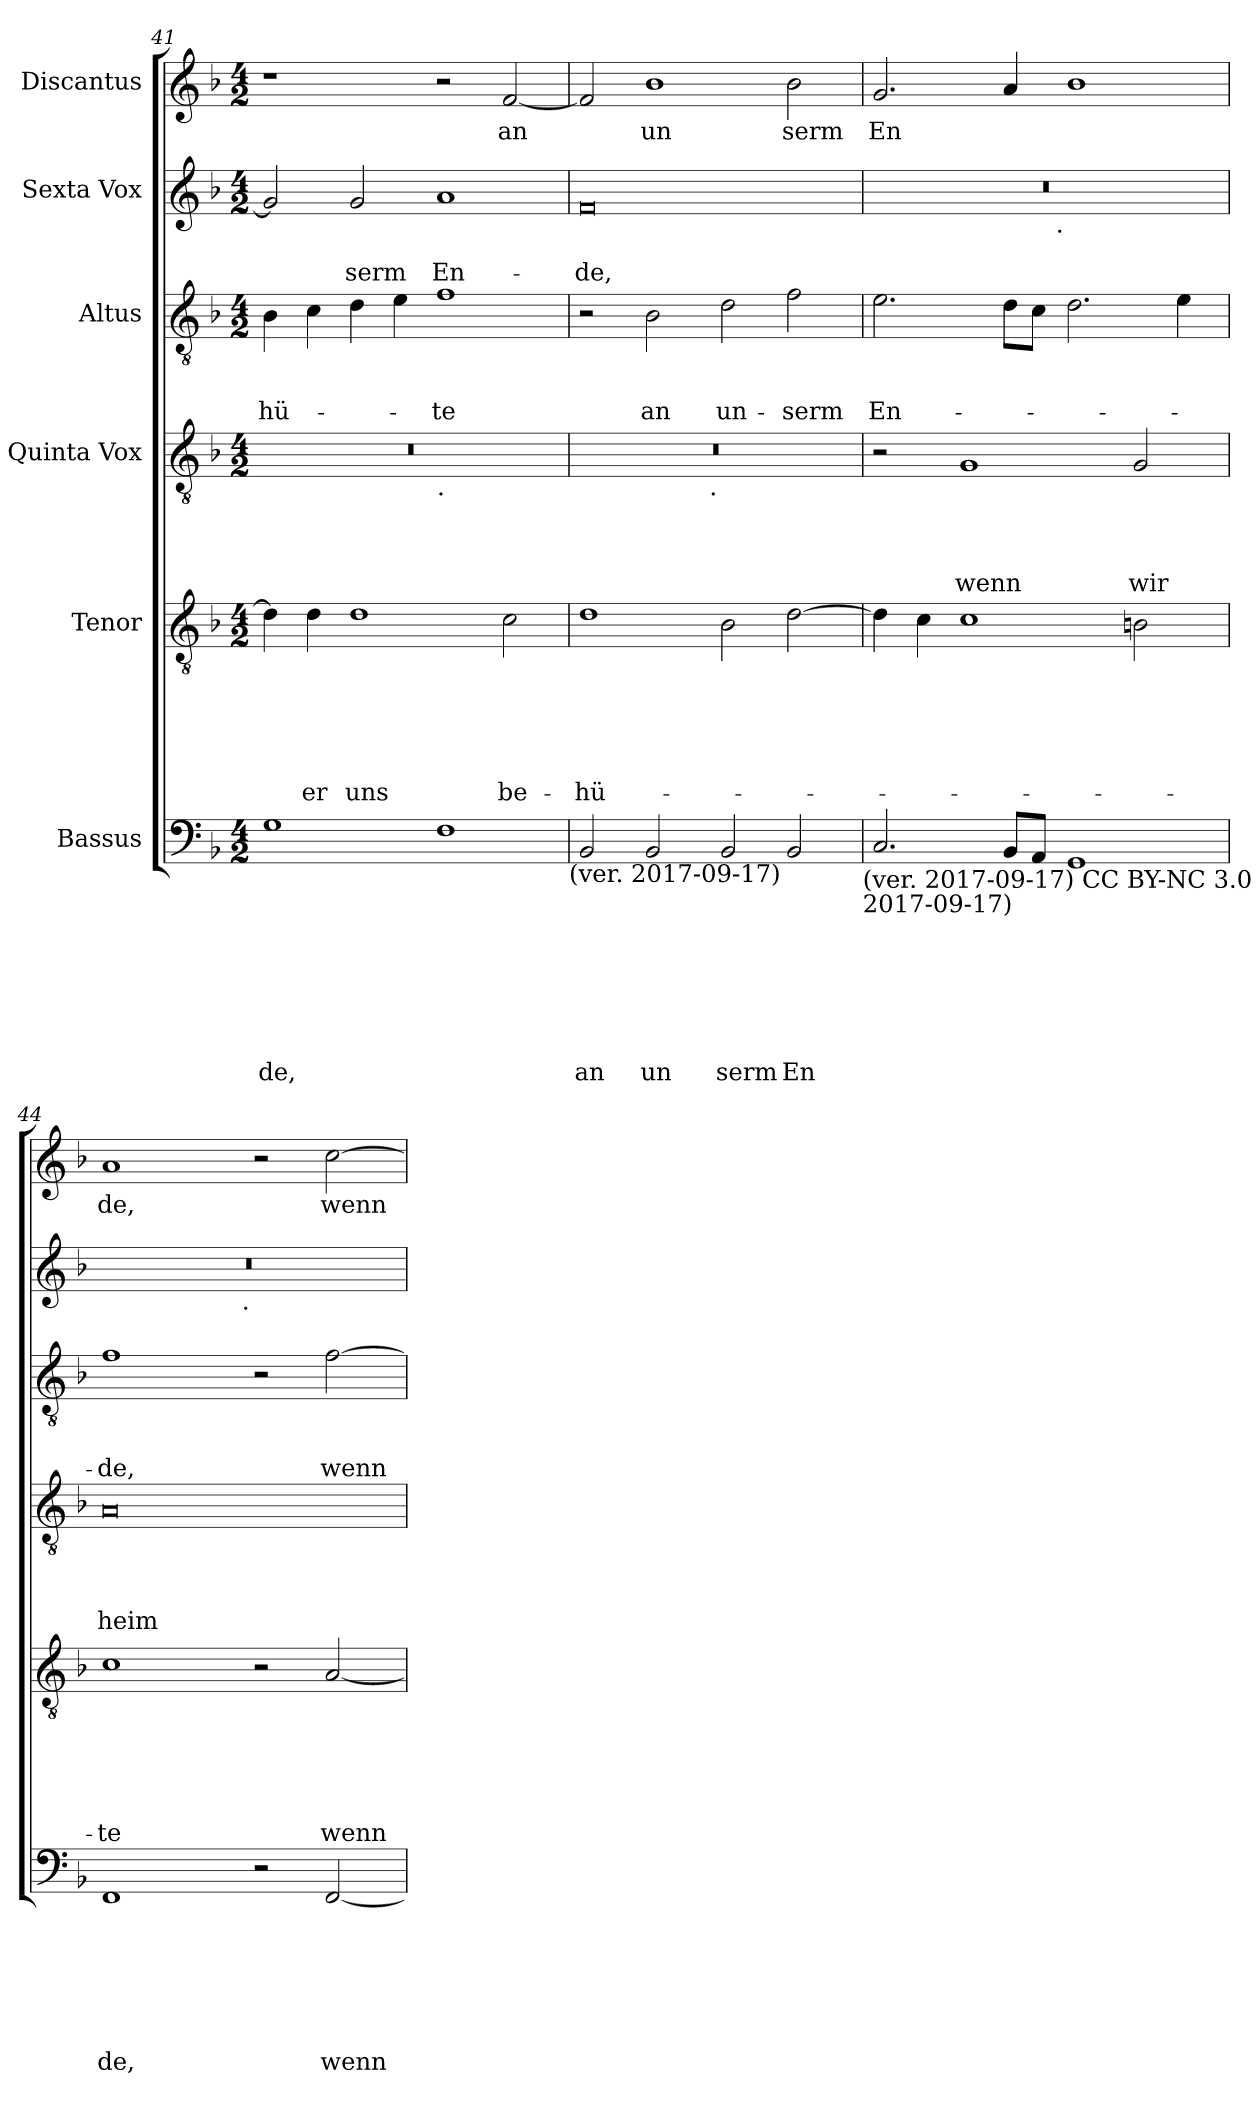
**kern	**text	**text	**text	**text	**text	**text	**text	**kern	**text	**text	**text	**text	**text	**text	**kern	**text	**text	**text	**text	**kern	**text	**text	**text	**kern	**text	**text	**kern	**text
*part6	*part6	*part6	*part6	*part6	*part6	*part6	*part6	*part5	*part5	*part5	*part5	*part5	*part5	*part5	*part4	*part4	*part4	*part4	*part4	*part3	*part3	*part3	*part3	*part2	*part2	*part2	*part1	*part1
*staff6	*staff6	*staff6	*staff6	*staff6	*staff6	*staff6	*staff6	*staff5	*staff5	*staff5	*staff5	*staff5	*staff5	*staff5	*staff4	*staff4	*staff4	*staff4	*staff4	*staff3	*staff3	*staff3	*staff3	*staff2	*staff2	*staff2	*staff1	*staff1
*I"Bassus	*	*	*	*	*	*	*	*I"Tenor	*	*	*	*	*	*	*I"Quinta Vox	*	*	*	*	*I"Altus	*	*	*	*I"Sexta Vox	*	*	*I"Discantus	*
*clefF4	*	*	*	*	*	*	*	*clefGv2	*	*	*	*	*	*	*clefGv2	*	*	*	*	*clefGv2	*	*	*	*clefG2	*	*	*clefG2	*
*k[b-]	*	*	*	*	*	*	*	*k[b-]	*	*	*	*	*	*	*k[b-]	*	*	*	*	*k[b-]	*	*	*	*k[b-]	*	*	*k[b-]	*
*F:	*	*	*	*	*	*	*	*F:	*	*	*	*	*	*	*F:	*	*	*	*	*F:	*	*	*	*F:	*	*	*F:	*
*M4/2	*	*	*	*	*	*	*	*M4/2	*	*	*	*	*	*	*M4/2	*	*	*	*	*M4/2	*	*	*	*M4/2	*	*	*M4/2	*
=41	=41	=41	=41	=41	=41	=41	=41	=41	=41	=41	=41	=41	=41	=41	=41	=41	=41	=41	=41	=41	=41	=41	=41	=41	=41	=41	=41	=41
!	!	!	!	!	!	!	!LO:LY:b	!	!	!	!	!	!	!	!	!	!	!	!	!	!	!	!LO:LY:b	!	!	!	!	!
*	*	*	*	*	*	*	*	*	*	*	*	*	*	*	*^	*	*	*	*	*	*	*	*	*	*	*	*	*
1G	.	.	.	.	.	.	de,	4d\]	.	.	.	.	.	.	0r	1ryy	.	.	.	.	4B-\	.	.	-hü-	2g/]	.	.	1r	.
!	!	!	!	!	!	!	!	!	!	!	!	!	!	!LO:LY:b	!	!	!	!	!	!	!	!	!	!	!	!	!	!	!
.	.	.	.	.	.	.	.	4d\	.	.	.	.	.	er	.	.	.	.	.	.	4c\	.	.	.	.	.	.	.	.
!	!	!	!	!	!	!	!	!	!	!	!	!	!	!LO:LY:b	!	!	!	!	!	!	!	!	!	!	!	!	!LO:LY:b	!	!
.	.	.	.	.	.	.	.	1d	.	.	.	.	.	uns	.	.	.	.	.	.	4d\	.	.	.	2g/	.	-serm	.	.
.	.	.	.	.	.	.	.	.	.	.	.	.	.	.	.	.	.	.	.	.	4e\	.	.	.	.	.	.	.	.
!	!	!	!	!	!	!	!	!	!	!	!	!	!	!	!	!LO:TX:b:t=.	!	!	!	!	!	!	!	!	!	!	!	!	!
!	!	!	!	!	!	!	!	!	!	!	!	!	!	!	!	!	!	!	!	!	!	!	!	!LO:LY:b	!	!	!LO:LY:b	!	!
1F	.	.	.	.	.	.	.	.	.	.	.	.	.	.	.	1ryy	.	.	.	.	1f	.	.	-te	1a	.	En-	2r	.
!	!	!	!	!	!	!	!	!	!	!	!	!	!	!LO:LY:b	!	!	!	!	!	!	!	!	!	!	!	!	!	!	!LO:LY:b
.	.	.	.	.	.	.	.	2c\	.	.	.	.	.	be-	.	.	.	.	.	.	.	.	.	.	.	.	.	[<2f/	an
!LO:TX:b:t=(ver. 2017-09-17)	!	!	!	!	!	!	!	!	!	!	!	!	!	!	!	!	!	!	!	!	!	!	!	!	!	!	!	!	!
=42!	=42!	=42!	=42!	=42!	=42!	=42!	=42!	=42!	=42!	=42!	=42!	=42!	=42!	=42!	=42!	=42!	=42!	=42!	=42!	=42!	=42!	=42!	=42!	=42!	=42!	=42!	=42!	=42!	=42!
!	!	!	!	!	!	!	!LO:LY:b	!	!	!	!	!	!	!LO:LY:b	!	!	!	!	!	!	!	!	!	!	!	!	!LO:LY:b	!	!
2BB-/	.	.	.	.	.	.	an	1d	.	.	.	.	.	-hü-	0r	2ryy	.	.	.	.	2r	.	.	.	0f	.	-de,	2f/]	.
!	!	!	!	!	!	!	!LO:LY:b	!	!	!	!	!	!	!	!	!	!	!	!	!	!	!	!	!LO:LY:b	!	!	!	!	!LO:LY:b
2BB-/	.	.	.	.	.	.	un	.	.	.	.	.	.	.	.	4...ryy	.	.	.	.	2B-\	.	.	an	.	.	.	1b-	un
!	!	!	!	!	!	!	!	!	!	!	!	!	!	!	!	!LO:TX:b:t=.	!	!	!	!	!	!	!	!	!	!	!	!	!
.	.	.	.	.	.	.	.	.	.	.	.	.	.	.	.	1ryy	.	.	.	.	.	.	.	.	.	.	.	.	.
!	!	!	!	!	!	!	!LO:LY:b	!	!	!	!	!	!	!	!	!	!	!	!	!	!	!	!	!LO:LY:b	!	!	!	!	!
2BB-/	.	.	.	.	.	.	serm	2B-\	.	.	.	.	.	.	.	.	.	.	.	.	2d\	.	.	un-	.	.	.	.	.
!	!	!	!	!	!	!	!LO:LY:b	!	!	!	!	!	!	!	!	!	!	!	!	!	!	!	!	!LO:LY:b	!	!	!	!	!LO:LY:b
2BB-/	.	.	.	.	.	.	En	[>2d\	.	.	.	.	.	.	.	.	.	.	.	.	2f\	.	.	-serm	.	.	.	2b-\	serm
.	.	.	.	.	.	.	.	.	.	.	.	.	.	.	.	32ryy	.	.	.	.	.	.	.	.	.	.	.	.	.
!LO:TX:b:t=(ver. 2017-09-17) CC BY-NC 3.0	!	!	!	!	!	!	!	!	!	!	!	!	!	!	!	!	!	!	!	!	!	!	!	!	!	!	!	!	!
!LO:TX:b:t=2017-09-17)	!	!	!	!	!	!	!	!	!	!	!	!	!	!	!	!	!	!	!	!	!	!	!	!	!	!	!	!	!
=43!	=43!	=43!	=43!	=43!	=43!	=43!	=43!	=43!	=43!	=43!	=43!	=43!	=43!	=43!	=43!	=43!	=43!	=43!	=43!	=43!	=43!	=43!	=43!	=43!	=43!	=43!	=43!	=43!	=43!
!	!	!	!	!	!	!	!	!	!	!	!	!	!	!	!	!	!	!	!	!	!	!	!	!LO:LY:b	!	!	!	!	!LO:LY:b
*	*	*	*	*	*	*	*	*	*	*	*	*	*	*	*v	*v	*	*	*	*	*	*	*	*	*^	*	*	*	*
2.C/	.	.	.	.	.	.	.	4d\]	.	.	.	.	.	.	2r	.	.	.	.	2.e\	.	.	En-	0r	2ryy	.	.	2.g/	En
.	.	.	.	.	.	.	.	4c\	.	.	.	.	.	.	.	.	.	.	.	.	.	.	.	.	.	.	.	.	.
!	!	!	!	!	!	!	!	!	!	!	!	!	!	!	!	!	!	!	!LO:LY:b	!	!	!	!	!	!	!	!	!	!
.	.	.	.	.	.	.	.	1c	.	.	.	.	.	.	1G	.	.	.	wenn	.	.	.	.	.	4...ryy	.	.	.	.
8BB-/L	.	.	.	.	.	.	.	.	.	.	.	.	.	.	.	.	.	.	.	8d\L	.	.	.	.	.	.	.	4a/	.
8AA/J	.	.	.	.	.	.	.	.	.	.	.	.	.	.	.	.	.	.	.	8c\J	.	.	.	.	.	.	.	.	.
!	!	!	!	!	!	!	!	!	!	!	!	!	!	!	!	!	!	!	!	!	!	!	!	!	!LO:TX:b:t=.	!	!	!	!
.	.	.	.	.	.	.	.	.	.	.	.	.	.	.	.	.	.	.	.	.	.	.	.	.	1ryy	.	.	.	.
1GG	.	.	.	.	.	.	.	.	.	.	.	.	.	.	.	.	.	.	.	2.d\	.	.	.	.	.	.	.	1b-	.
!	!	!	!	!	!	!	!	!	!	!	!	!	!	!	!	!	!	!	!LO:LY:b	!	!	!	!	!	!	!	!	!	!
.	.	.	.	.	.	.	.	2B\	.	.	.	.	.	.	2G/	.	.	.	wir	.	.	.	.	.	.	.	.	.	.
.	.	.	.	.	.	.	.	.	.	.	.	.	.	.	.	.	.	.	.	4e\	.	.	.	.	.	.	.	.	.
.	.	.	.	.	.	.	.	.	.	.	.	.	.	.	.	.	.	.	.	.	.	.	.	.	32ryy	.	.	.	.
=44!	=44!	=44!	=44!	=44!	=44!	=44!	=44!	=44!	=44!	=44!	=44!	=44!	=44!	=44!	=44!	=44!	=44!	=44!	=44!	=44!	=44!	=44!	=44!	=44!	=44!	=44!	=44!	=44!	=44!
!	!	!	!	!	!	!	!LO:LY:b	!	!	!	!	!	!	!LO:LY:b	!	!	!	!	!LO:LY:b	!	!	!	!LO:LY:b	!	!	!	!	!	!LO:LY:b
1FF	.	.	.	.	.	.	de,	1c	.	.	.	.	.	-te	0A	.	.	.	heim	1f	.	.	-de,	0r	2ryy	.	.	1a	de,
.	.	.	.	.	.	.	.	.	.	.	.	.	.	.	.	.	.	.	.	.	.	.	.	.	4...ryy	.	.	.	.
!	!	!	!	!	!	!	!	!	!	!	!	!	!	!	!	!	!	!	!	!	!	!	!	!	!LO:TX:b:t=.	!	!	!	!
.	.	.	.	.	.	.	.	.	.	.	.	.	.	.	.	.	.	.	.	.	.	.	.	.	1ryy	.	.	.	.
2r	.	.	.	.	.	.	.	2r	.	.	.	.	.	.	.	.	.	.	.	2r	.	.	.	.	.	.	.	2r	.
!	!	!	!	!	!	!	!LO:LY:b	!	!	!	!	!	!	!LO:LY:b	!	!	!	!	!	!	!	!	!LO:LY:b	!	!	!	!	!	!LO:LY:b
[>2FF/	.	.	.	.	.	.	wenn	[>2A/	.	.	.	.	.	wenn	.	.	.	.	.	[>2f\	.	.	wenn	.	.	.	.	[>2cc\	wenn
.	.	.	.	.	.	.	.	.	.	.	.	.	.	.	.	.	.	.	.	.	.	.	.	.	32ryy	.	.	.	.
*	*	*	*	*	*	*	*	*	*	*	*	*	*	*	*	*	*	*	*	*	*	*	*	*v	*v	*	*	*	*
=!	=!	=!	=!	=!	=!	=!	=!	=!	=!	=!	=!	=!	=!	=!	=!	=!	=!	=!	=!	=!	=!	=!	=!	=!	=!	=!	=!	=!
*-	*-	*-	*-	*-	*-	*-	*-	*-	*-	*-	*-	*-	*-	*-	*-	*-	*-	*-	*-	*-	*-	*-	*-	*-	*-	*-	*-	*-
